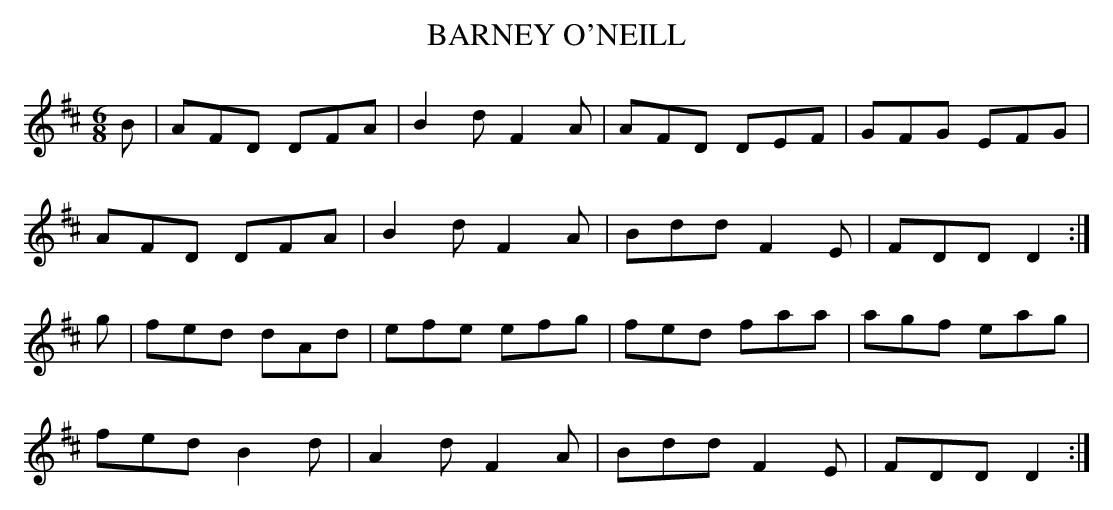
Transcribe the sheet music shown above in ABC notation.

X:1
T:BARNEY O'NEILL
M:6/8
L:1/8
K:D
B|AFD DFA|B2d F2A|AFD DEF|GFG EFG|
AFD DFA|B2d F2A|Bdd F2E|FDD D2:|
g|fed dAd|efe efg|fed faa|agf eag|
fed B2d|A2d F2A|Bdd F2E|FDD D2:|
